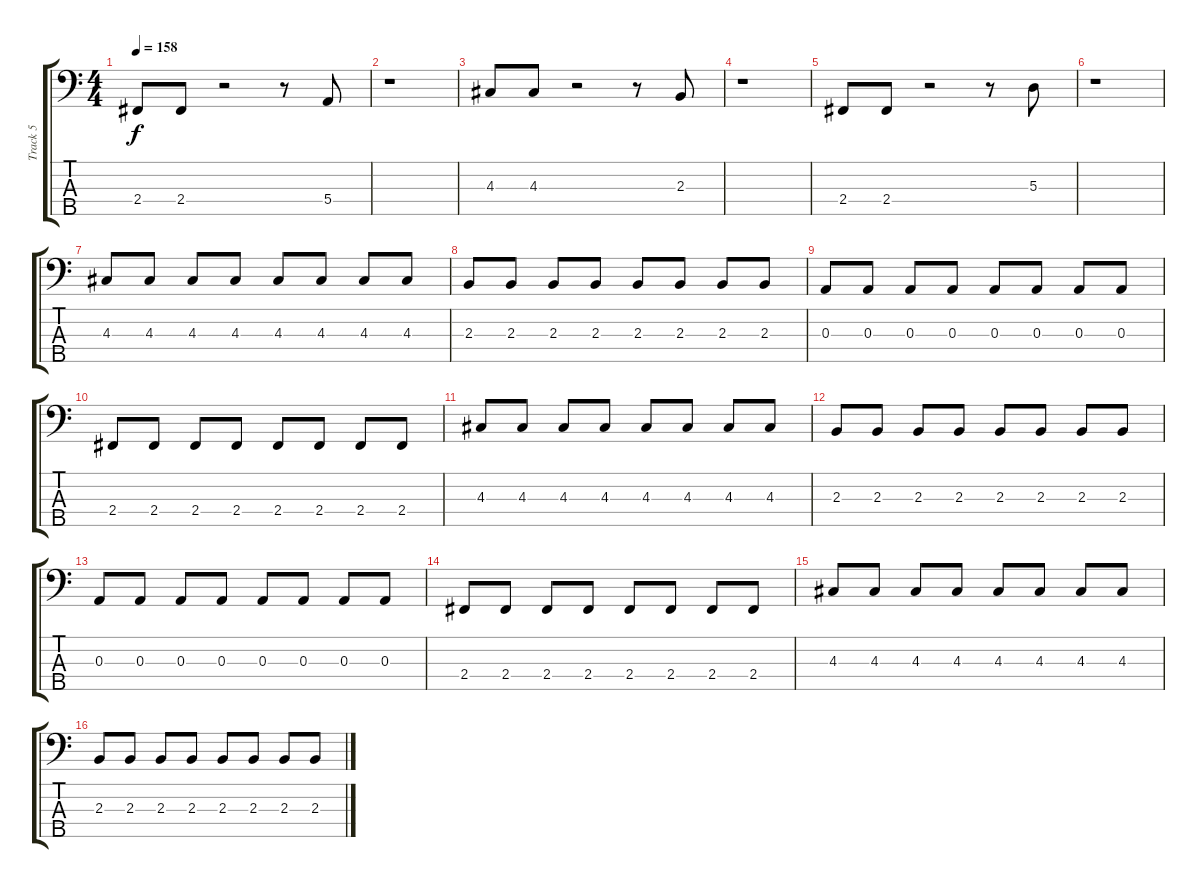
\track ("Track 5" "Track 5") {instrument electricbasspick}
\staff {score tabs}
\tuning (G2 D2 A1 E1 B0) {hide}
\ts (4 4)
\tempo 158
\clef f4
\ks c
2.4.8{dy f} 2.4.8 r.2 r.8 5.4.8 |
r.1 |
4.3.8 4.3.8 r.2 r.8 2.3.8 |
r.1 |
2.4.8 2.4.8 r.2 r.8 5.3.8 |
r.1 |
4.3.8 4.3.8 4.3.8 4.3.8 4.3.8 4.3.8 4.3.8 4.3.8 |
2.3.8 2.3.8 2.3.8 2.3.8 2.3.8 2.3.8 2.3.8 2.3.8 |
0.3.8 0.3.8 0.3.8 0.3.8 0.3.8 0.3.8 0.3.8 0.3.8 |
2.4.8 2.4.8 2.4.8 2.4.8 2.4.8 2.4.8 2.4.8 2.4.8 |
4.3.8 4.3.8 4.3.8 4.3.8 4.3.8 4.3.8 4.3.8 4.3.8 |
2.3.8 2.3.8 2.3.8 2.3.8 2.3.8 2.3.8 2.3.8 2.3.8 |
0.3.8 0.3.8 0.3.8 0.3.8 0.3.8 0.3.8 0.3.8 0.3.8 |
2.4.8 2.4.8 2.4.8 2.4.8 2.4.8 2.4.8 2.4.8 2.4.8 |
4.3.8 4.3.8 4.3.8 4.3.8 4.3.8 4.3.8 4.3.8 4.3.8 |
2.3.8 2.3.8 2.3.8 2.3.8 2.3.8 2.3.8 2.3.8 2.3.8
